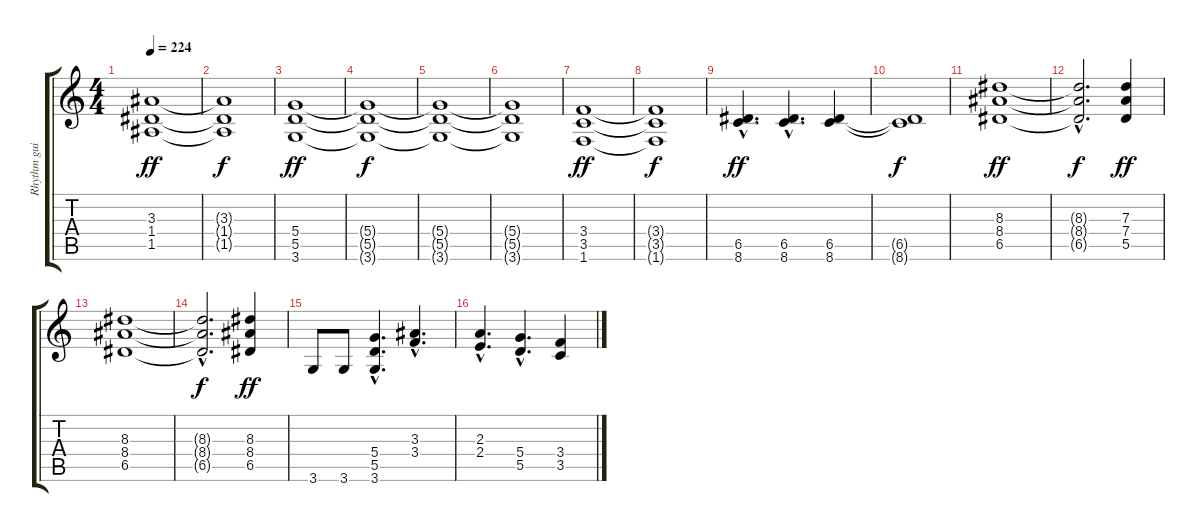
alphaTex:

\track ("Rhythm guitar" "Rhythm gui") {instrument overdrivenguitar}
\staff {score tabs}
\tuning (E4 B3 G3 D3 A2 E2) {hide}
\ts (4 4)
\tempo 224
\clef g2
\ks c
(3.3 1.4 1.5).1{dy ff} |
(3.3{t} 1.4{t} 1.5{t}).1{dy f} |
(5.4 5.5 3.6).1{dy ff} |
(5.4{t} 5.5{t} 3.6{t}).1{dy f} |
(5.4{t} 5.5{t} 3.6{t}).1 |
(5.4{t} 5.5{t} 3.6{t}).1 |
(3.4 3.5 1.6).1{dy ff} |
(3.4{t} 3.5{t} 1.6{t}).1{dy f} |
(6.5{hac} 8.6{hac}).4{d dy ff} (6.5{hac} 8.6{hac}).4{d} (6.5 8.6).4 |
(6.5{t} 8.6{t}).1{dy f} |
(8.3 8.4 6.5).1{dy ff} |
(8.3{hac t} 8.4{hac t} 6.5{hac t}).2{d dy f} (7.3 7.4 5.5).4{dy ff} |
(8.3 8.4 6.5).1 |
(8.3{hac t} 8.4{hac t} 6.5{hac t}).2{d dy f} (8.3 8.4 6.5).4{dy ff} |
3.6.8 3.6.8 (5.4{hac} 5.5{hac} 3.6{hac}).4{d} (3.3{hac} 3.4{hac}).4{d} |
(2.3{hac} 2.4{hac}).4{d} (5.4{hac} 5.5{hac}).4{d} (3.4 3.5).4
